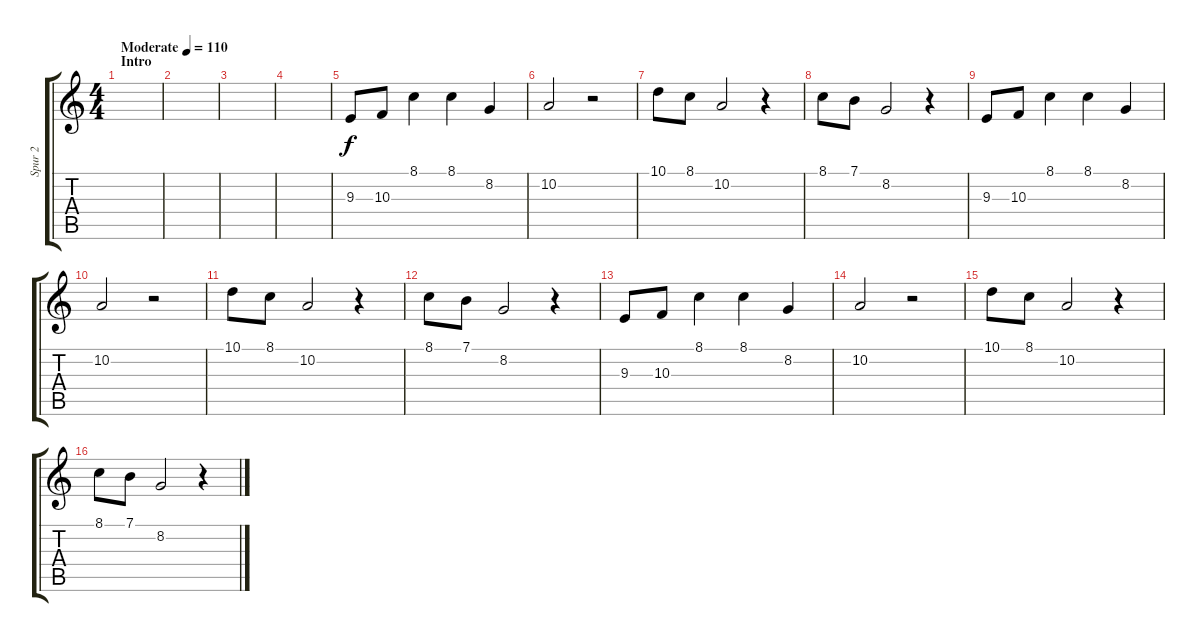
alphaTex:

\track ("Spur 2" "Spur 2") {instrument lead2sawtooth}
\staff {score tabs}
\tuning (E4 B3 G3 D3 A2 E2) {hide}
\ts (4 4)
\section ("" "Intro")
\tempo (110 "Moderate")
\clef g2
\ks c
|
|
|
|
9.3.8 10.3.8 8.1.4 8.1.4 8.2.4 |
10.2.2 r.2 |
10.1.8 8.1.8 10.2.2 r.4 |
8.1.8 7.1.8 8.2.2 r.4 |
9.3.8 10.3.8 8.1.4 8.1.4 8.2.4 |
10.2.2 r.2 |
10.1.8 8.1.8 10.2.2 r.4 |
8.1.8 7.1.8 8.2.2 r.4 |
9.3.8 10.3.8 8.1.4 8.1.4 8.2.4 |
10.2.2 r.2 |
10.1.8 8.1.8 10.2.2 r.4 |
8.1.8 7.1.8 8.2.2 r.4
